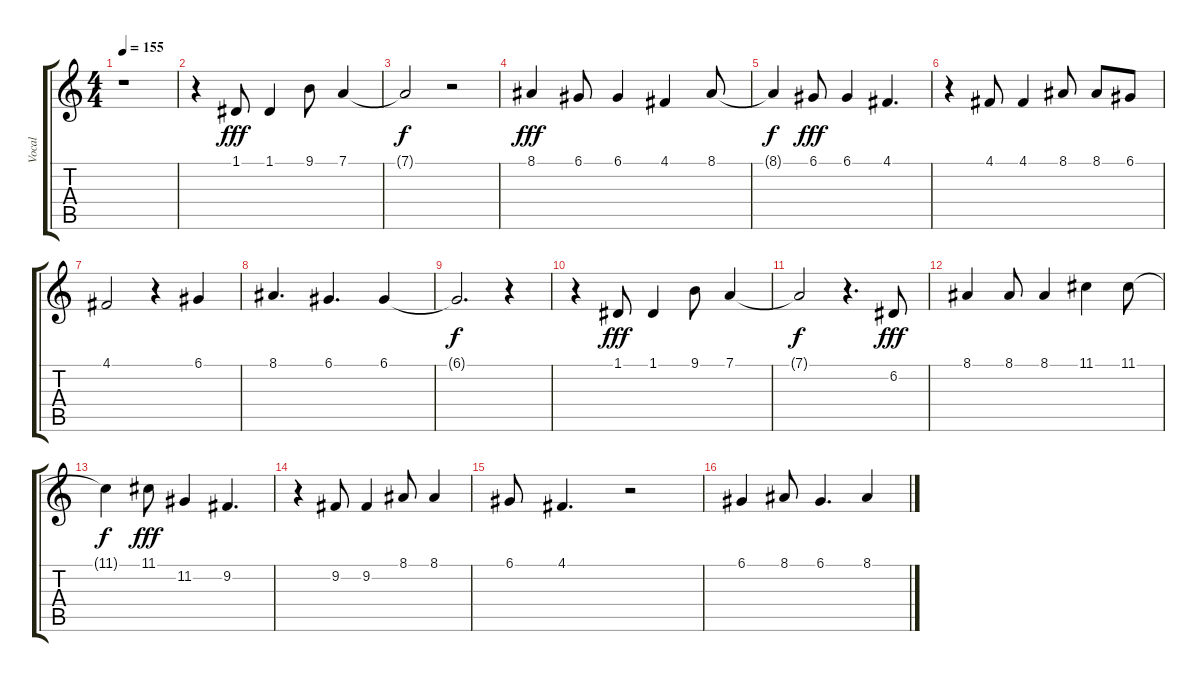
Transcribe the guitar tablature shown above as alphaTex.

\track ("Vocal" "Vocal") {instrument stringensemble1}
\staff {score tabs}
\tuning (D4 A3 F3 C3 G2 D2) {hide}
\ts (4 4)
\tempo 155
\clef g2
\ks c
r.1{dy f} |
r.4 1.1.8{dy fff} 1.1.4 9.1.8 7.1.4 |
7.1{t}.2{dy f} r.2 |
8.1.4{dy fff} 6.1.8 6.1.4 4.1.4 8.1.8 |
8.1{t}.4{dy f} 6.1.8{dy fff} 6.1.4 4.1.4{d} |
r.4 4.1.8 4.1.4 8.1.8 8.1.8 6.1.8 |
4.1.2 r.4 6.1.4 |
8.1.4{d} 6.1.4{d} 6.1.4 |
6.1{t}.2{d dy f} r.4 |
r.4 1.1.8{dy fff} 1.1.4 9.1.8 7.1.4 |
7.1{t}.2{dy f} r.4{d} 6.2.8{dy fff} |
8.1.4 8.1.8 8.1.4 11.1.4 11.1.8 |
11.1{t}.4{dy f} 11.1.8{dy fff} 11.2.4 9.2.4{d} |
r.4 9.2.8 9.2.4 8.1.8 8.1.4 |
6.1.8 4.1.4{d} r.2 |
6.1.4 8.1.8 6.1.4{d} 8.1.4
